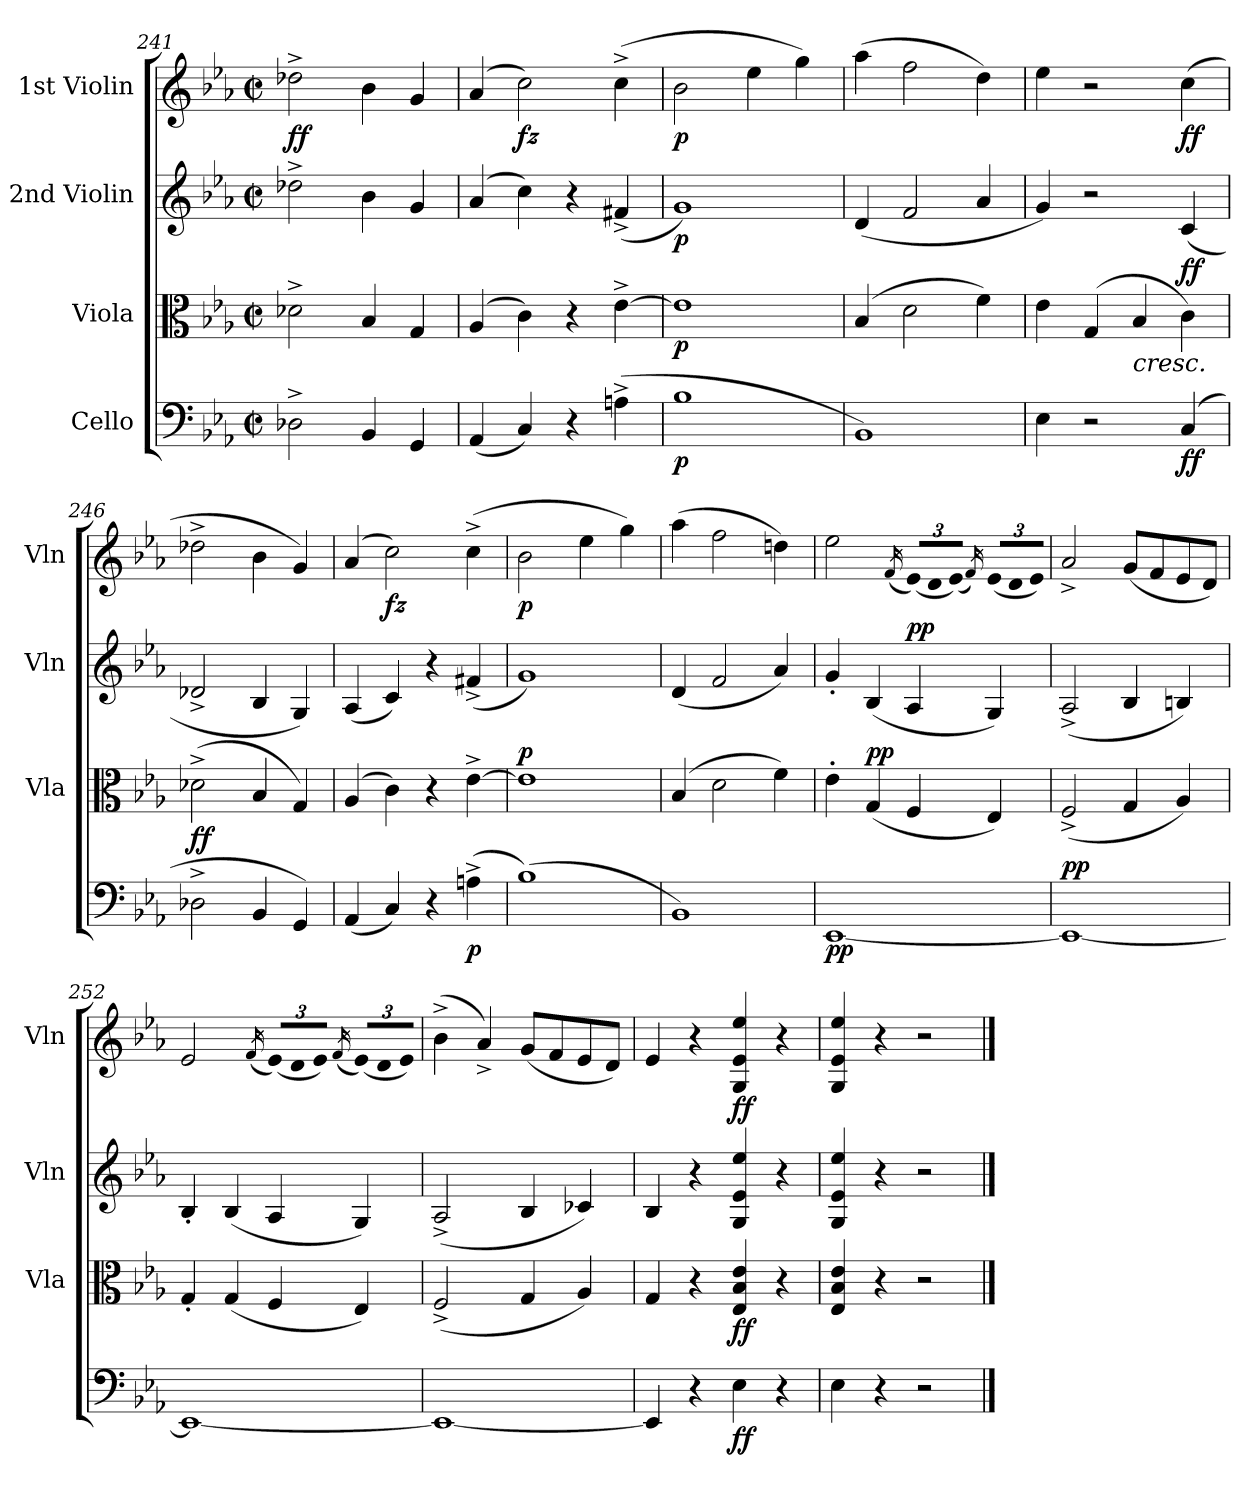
**kern	**dynam	**kern	**dynam	**kern	**dynam	**kern	**dynam
*part4	*part4	*part3	*part3	*part2	*part2	*part1	*part1
*staff4	*staff4	*staff3	*staff3	*staff2	*staff2	*staff1	*staff1
*I"Cello	*	*I"Viola	*	*I"2nd Violin	*	*I"1st Violin	*
*	*	*I'Vla	*	*I'Vln	*	*I'Vln	*
*clefF4	*	*clefC3	*	*clefG2	*	*clefG2	*
*k[b-e-a-]	*	*k[b-e-a-]	*	*k[b-e-a-]	*	*k[b-e-a-]	*
*E-:	*	*E-:	*	*E-:	*	*E-:	*
*M2/2	*	*M2/2	*	*M2/2	*	*M2/2	*
*met(c|)	*	*met(c|)	*	*met(c|)	*	*met(c|)	*
=241	=241	=241	=241	=241	=241	=241	=241
!	!	!	!	!	!	!	!LO:DY:b
2D-X^\	.	2d-X^\	.	2dd-X^\	.	2dd-X^\	ff
4BB-/	.	4B-/	.	4b-\	.	4b-\	.
4GG/	.	4G/	.	4g/	.	4g/	.
=242	=242	=242	=242	=242	=242	=242	=242
(4AA-/	.	(4A-/	.	(4a-/	.	(4a-/	.
!	!	!	!	!	!	!	!LO:DY:b
4C/)	.	4c\)	.	4cc\)	.	2cc\)	fz
4r	.	4r	.	4r	.	.	.
(4An^\	.	[4e-^\	.	(4f#X^/	.	(4cc^\	.
=243	=243	=243	=243	=243	=243	=243	=243
!	!LO:DY:b	!	!LO:DY:b	!	!LO:DY:b	!	!LO:DY:b
1B-	p	1e-]	p	1g)	p	2b-\	p
.	.	.	.	.	.	4ee-\	.
.	.	.	.	.	.	4gg\)	.
=244	=244	=244	=244	=244	=244	=244	=244
1BB-)	.	(4B-/	.	(4d/	.	(4aa-\	.
.	.	2d\	.	2f/	.	2ff\	.
.	.	4f\)	.	4a-/	.	4dd\)	.
=245	=245	=245	=245	=245	=245	=245	=245
4E-\	.	4e-\	.	4g/)	.	4ee-\	.
2r	.	(4G/	.	2r	.	2r	.
!	!	!	!LO:HP:b	!	!	!	!
.	.	4B-/	<	.	.	.	.
!	!LO:DY:b	!	!LO:DY:a	!	!	!	!LO:DY:b
(4C/	ff	4c\)	ff	(4c/	.	(4cc\	ff
.	.	.	[	.	.	.	.
=246	=246	=246	=246	=246	=246	=246	=246
!	!	!	!LO:DY:b	!	!	!	!
2D-X^\	.	(2d-X^\	ff	2d-X^/	.	2dd-X^\	.
4BB-/	.	4B-/	.	4B-/	.	4b-\	.
4GG/)	.	4G/)	.	4G/)	.	4g/)	.
!!LO:LB:g=z
=247	=247	=247	=247	=247	=247	=247	=247
(4AA-/	.	(4A-/	.	(4A-/	.	(4a-/	.
!	!	!	!	!	!	!	!LO:DY:b
4C/)	.	4c\)	.	4c/)	.	2cc\)	fz
4r	.	4r	.	4r	.	.	.
!	!LO:DY:b	!	!	!	!	!	!
(4An^\	p	[4e-^\	.	(4f#X^/	.	(4cc^\	.
=248	=248	=248	=248	=248	=248	=248	=248
!	!	!	!LO:DY:a	!	!	!	!LO:DY:b
(1B-)	.	1e-]	p	1g)	.	2b-\	p
.	.	.	.	.	.	4ee-\	.
.	.	.	.	.	.	4gg\)	.
=249	=249	=249	=249	=249	=249	=249	=249
1BB-)	.	(4B-/	.	(4d/	.	(4aa-\	.
.	.	2d\	.	2f/	.	2ff\	.
.	.	4f\)	.	4a-/)	.	4ddn\)	.
=250	=250	=250	=250	=250	=250	=250	=250
!	!LO:DY:b	!	!	!	!	!	!
[1EE-	pp	4e-'\	.	4g'/	.	2ee-\	.
!	!	!	!LO:DY:a	!	!	!	!
.	.	(4G/	pp	(4B-/	.	.	.
.	.	.	.	.	.	(16qf/	.
!	!	!	!	!	!LO:DY:a	!LO:N:vis=8	!
.	.	4F/	.	4A-/	pp	(12e-/L)	.
!	!	!	!	!	!	!LO:N:vis=8	!
.	.	.	.	.	.	12d/	.
!	!	!	!	!	!	!LO:N:vis=8	!
.	.	.	.	.	.	(12e-/J)	.
.	.	.	.	.	.	16qf/)	.
!	!	!	!	!	!	!LO:N:vis=8	!
.	.	4E-/)	.	4G/)	.	(12e-/L	.
!	!	!	!	!	!	!LO:N:vis=8	!
.	.	.	.	.	.	12d/	.
!	!	!	!	!	!	!LO:N:vis=8	!
.	.	.	.	.	.	12e-/J)	.
=251	=251	=251	=251	=251	=251	=251	=251
!	!LO:DY:a	!	!	!	!	!	!
1EE-_	pp	(2F^/	.	(2A-^/	.	2a-^/	.
.	.	4G/	.	4B-/	.	(8g/L	.
.	.	.	.	.	.	8f/	.
.	.	4A-/)	.	4Bn/)	.	8e-/	.
.	.	.	.	.	.	8d/J)	.
=252	=252	=252	=252	=252	=252	=252	=252
1EE-_	.	4G'/	.	4B-'/	.	2e-/	.
.	.	(4G/	.	(4B-/	.	.	.
.	.	.	.	.	.	(16qf/	.
!	!	!	!	!	!	!LO:N:vis=8	!
.	.	4F/	.	4A-/	.	(12e-/L)	.
!	!	!	!	!	!	!LO:N:vis=8	!
.	.	.	.	.	.	12d/	.
!	!	!	!	!	!	!LO:N:vis=8	!
.	.	.	.	.	.	12e-/J)	.
.	.	.	.	.	.	(16qf/	.
!	!	!	!	!	!	!LO:N:vis=8	!
.	.	4E-/)	.	4G/)	.	(12e-/L)	.
!	!	!	!	!	!	!LO:N:vis=8	!
.	.	.	.	.	.	12d/	.
!	!	!	!	!	!	!LO:N:vis=8	!
.	.	.	.	.	.	12e-/J)	.
=253	=253	=253	=253	=253	=253	=253	=253
1EE-_	.	(2F^/	.	(2A-^/	.	(4b-^\	.
.	.	.	.	.	.	4a-^/)	.
.	.	4G/	.	4B-/	.	(8g/L	.
.	.	.	.	.	.	8f/	.
.	.	4A-/)	.	4c-X/)	.	8e-/	.
.	.	.	.	.	.	8d/J)	.
=254	=254	=254	=254	=254	=254	=254	=254
4EE-/]	.	4G/	.	4B-/	.	4e-/	.
4r	.	4r	.	4r	.	4r	.
!	!LO:DY:b	!	!LO:DY:b	!	!LO:DY:a	!	!
4E-\	ff	4E-/ 4B-/ 4e-/	ff	4G/ 4e-/ 4ee-/	ff	4G/ 4e-/ 4ee-/	.
4r	.	4r	.	4r	.	4r	.
=255	=255	=255	=255	=255	=255	=255	=255
4E-\	.	4E-/ 4B-/ 4e-/	.	4G/ 4e-/ 4ee-/	.	4G/ 4e-/ 4ee-/	.
4r	.	4r	.	4r	.	4r	.
2r	.	2r	.	2r	.	2r	.
==	==	==	==	==	==	==	==
*-	*-	*-	*-	*-	*-	*-	*-
